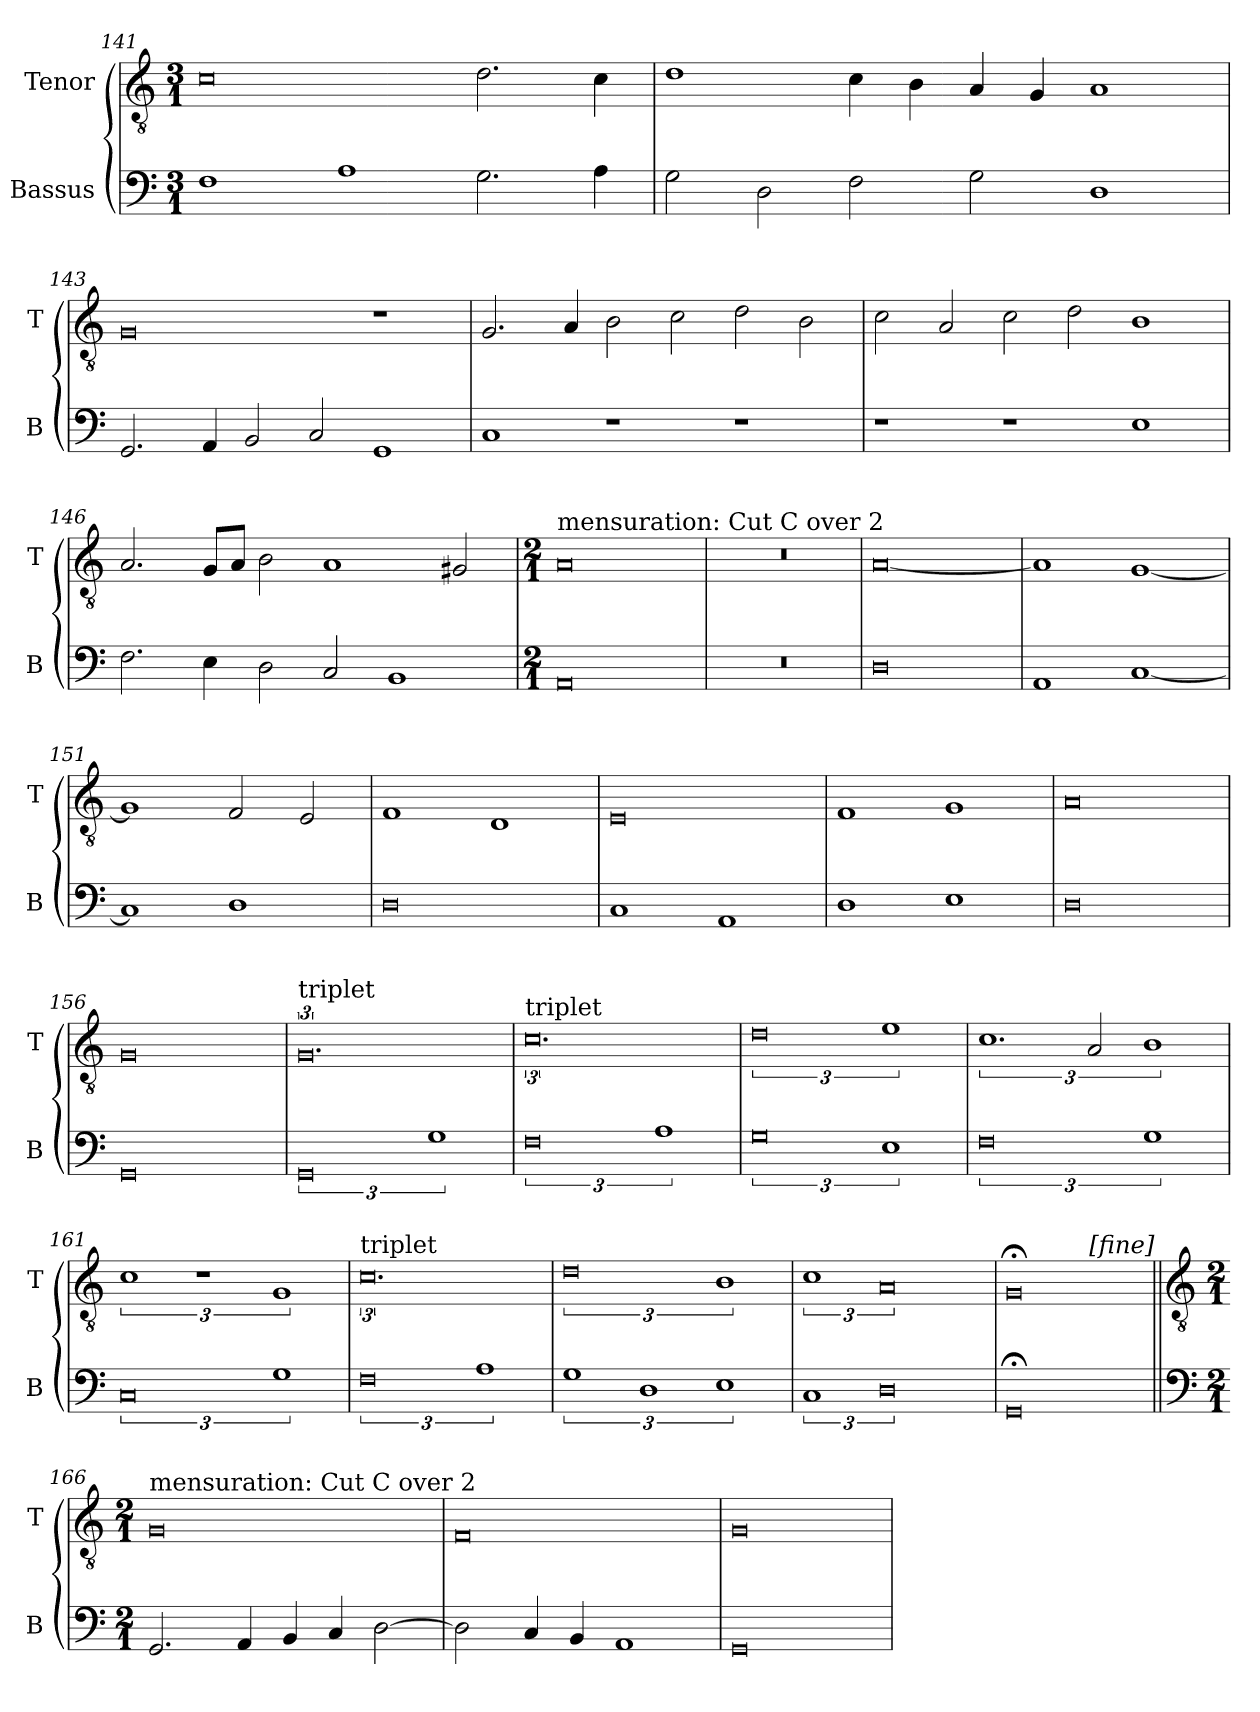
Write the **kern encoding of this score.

**kern	**kern
*part2	*part1
*staff2	*staff1
*I"Bassus	*I"Tenor
*I'B	*I'T
*clefF4	*clefGv2
*k[]	*k[]
*M3/1	*M3/1
=141	=141
1F	0c
1A	.
2.G\	2.d\
4A\	4c\
=142	=142
2G\	1d
2D\	.
2F\	4c\
.	4B\
2G\	4A/
.	4G/
1D	1A
=143	=143
2.GG/	0G
4AA/	.
2BB/	.
2C/	.
1GG	1r
=144	=144
1C	2.G/
.	4A/
1r	2B\
.	2c\
1r	2d\
.	2B\
=145	=145
1r	2c\
.	2A/
1r	2c\
.	2d\
1E	1B
=146	=146
2.F\	2.A/
4E\	8G/L
.	8A/J
2D\	2B\
2C/	1A
1BB	.
.	2G#X/
=147	=147
*M2/1	*M2/1
!	!LO:TX:a:t=mensuration&colon; Cut C over 2
0AA	0A
=148	=148
0r	0r
=149	=149
0D	[0A
=150	=150
1AA	1A]
[1C	[1G
=151	=151
1C]	1G]
1D	2F/
.	2E/
=152	=152
0D	1F
.	1D
=153	=153
1C	0E
1AA	.
=154	=154
1D	1F
1E	1G
=155	=155
0D	0A
=156	=156
0GG	0G
=157	=157
!	!LO:TX:a:t=triplet
3%4GG	3%4.G
3%2G	.
=158	=158
!	!LO:TX:a:t=triplet
3%4F	3%4.c
3%2A	.
=159	=159
3%4G	3%4d
3%2E	3%2e
=160	=160
3%4F	3%2.c
.	3A/
3%2G	3%2B
=161	=161
3%4C	3%2c
.	3%2r
3%2G	3%2G
=162	=162
!	!LO:TX:a:t=triplet
3%4F	3%4.c
3%2A	.
=163	=163
3%2G	3%4d
3%2D	.
3%2E	3%2B
=164	=164
3%2C	3%2c
3%4D	3%4A
=165	=165
0GG;<	0G;<
!	!LO:TX:a:i:rj:t=[fine]
!!LO:LB:g=z
=166||	=166||
*clefF4	*clefGv2
*k[]	*k[]
*M2/1	*M2/1
!	!LO:TX:a:t=mensuration&colon; Cut C over 2
2.GG/	0G
4AA/	.
4BB/	.
4C/	.
[2D\	.
=167	=167
2D\]	0F
4C/	.
4BB/	.
1AA	.
=168	=168
0GG	0G
=	=
*-	*-
